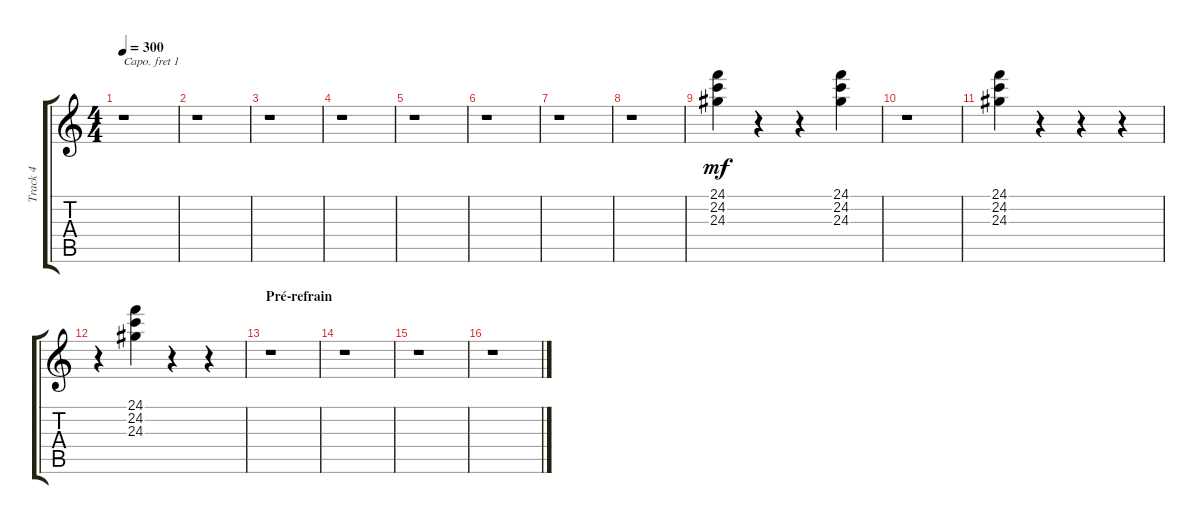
\track ("Track 4" "Track 4") {instrument synthstrings1}
\staff {score tabs}
\capo 1
\tuning (E4 B3 G3 D3 A2 E2) {hide}
\ts (4 4)
\tempo 300
\clef g2
\ks c
r.1{dy mf} |
r.1 |
r.1 |
r.1 |
r.1 |
r.1 |
r.1 |
r.1 |
(24.1 24.2 24.3).4 r.4 r.4 (24.1 24.2 24.3).4 |
r.1 |
(24.1 24.2 24.3).4 r.4 r.4 r.4 |
r.4 (24.1 24.2 24.3).4 r.4 r.4 |
\section ("" "Pré-refrain")
r.1 |
r.1 |
r.1 |
r.1
